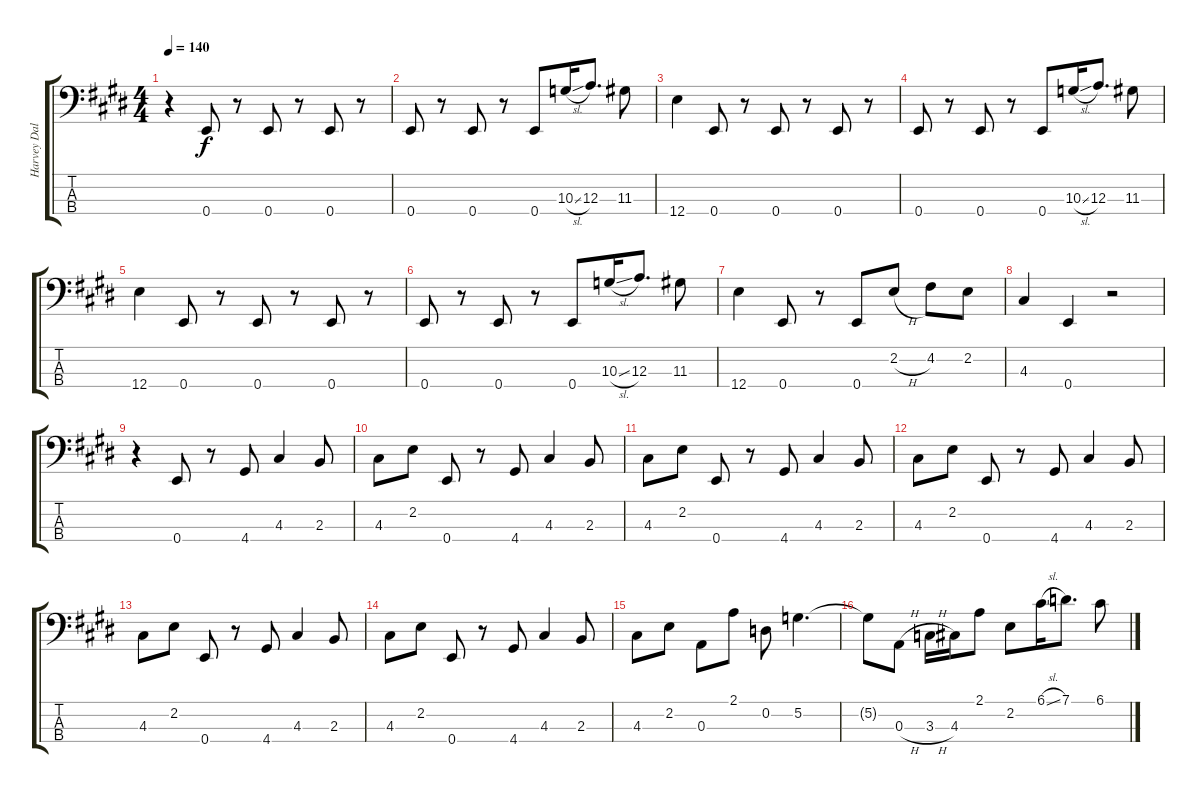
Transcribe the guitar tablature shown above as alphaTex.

\track ("Harvey Dalton Arnold Bass" "Harvey Dal") {instrument electricbassfinger}
\staff {score tabs}
\tuning (G2 D2 A1 E1) {hide}
\ts (4 4)
\tempo 140
\clef f4
\ks e
r.4{dy f} 0.4.8 r.8 0.4.8 r.8 0.4.8 r.8 |
0.4.8 r.8 0.4.8 r.8 0.4.8 10.3{sl}.16 12.3.8{d} 11.3.8 |
12.4.4 0.4.8 r.8 0.4.8 r.8 0.4.8 r.8 |
0.4.8 r.8 0.4.8 r.8 0.4.8 10.3{sl}.16 12.3.8{d} 11.3.8 |
12.4.4 0.4.8 r.8 0.4.8 r.8 0.4.8 r.8 |
0.4.8 r.8 0.4.8 r.8 0.4.8 10.3{sl}.16 12.3.8{d} 11.3.8 |
12.4.4 0.4.8 r.8 0.4.8 2.2{h}.8 4.2.8 2.2.8 |
4.3.4 0.4.4 r.2 |
r.4 0.4.8 r.8 4.4.8 4.3.4 2.3.8 |
4.3.8 2.2.8 0.4.8 r.8 4.4.8 4.3.4 2.3.8 |
4.3.8 2.2.8 0.4.8 r.8 4.4.8 4.3.4 2.3.8 |
4.3.8 2.2.8 0.4.8 r.8 4.4.8 4.3.4 2.3.8 |
4.3.8 2.2.8 0.4.8 r.8 4.4.8 4.3.4 2.3.8 |
4.3.8 2.2.8 0.4.8 r.8 4.4.8 4.3.4 2.3.8 |
4.3.8 2.2.8 0.3.8 2.1.8 0.2.8 5.2.4{d} |
5.2{t}.8 0.3{h}.8 3.3{h}.16 4.3.16 2.1.8 2.2.8 6.1{sl}.16 7.1.8{d} 6.1.8
